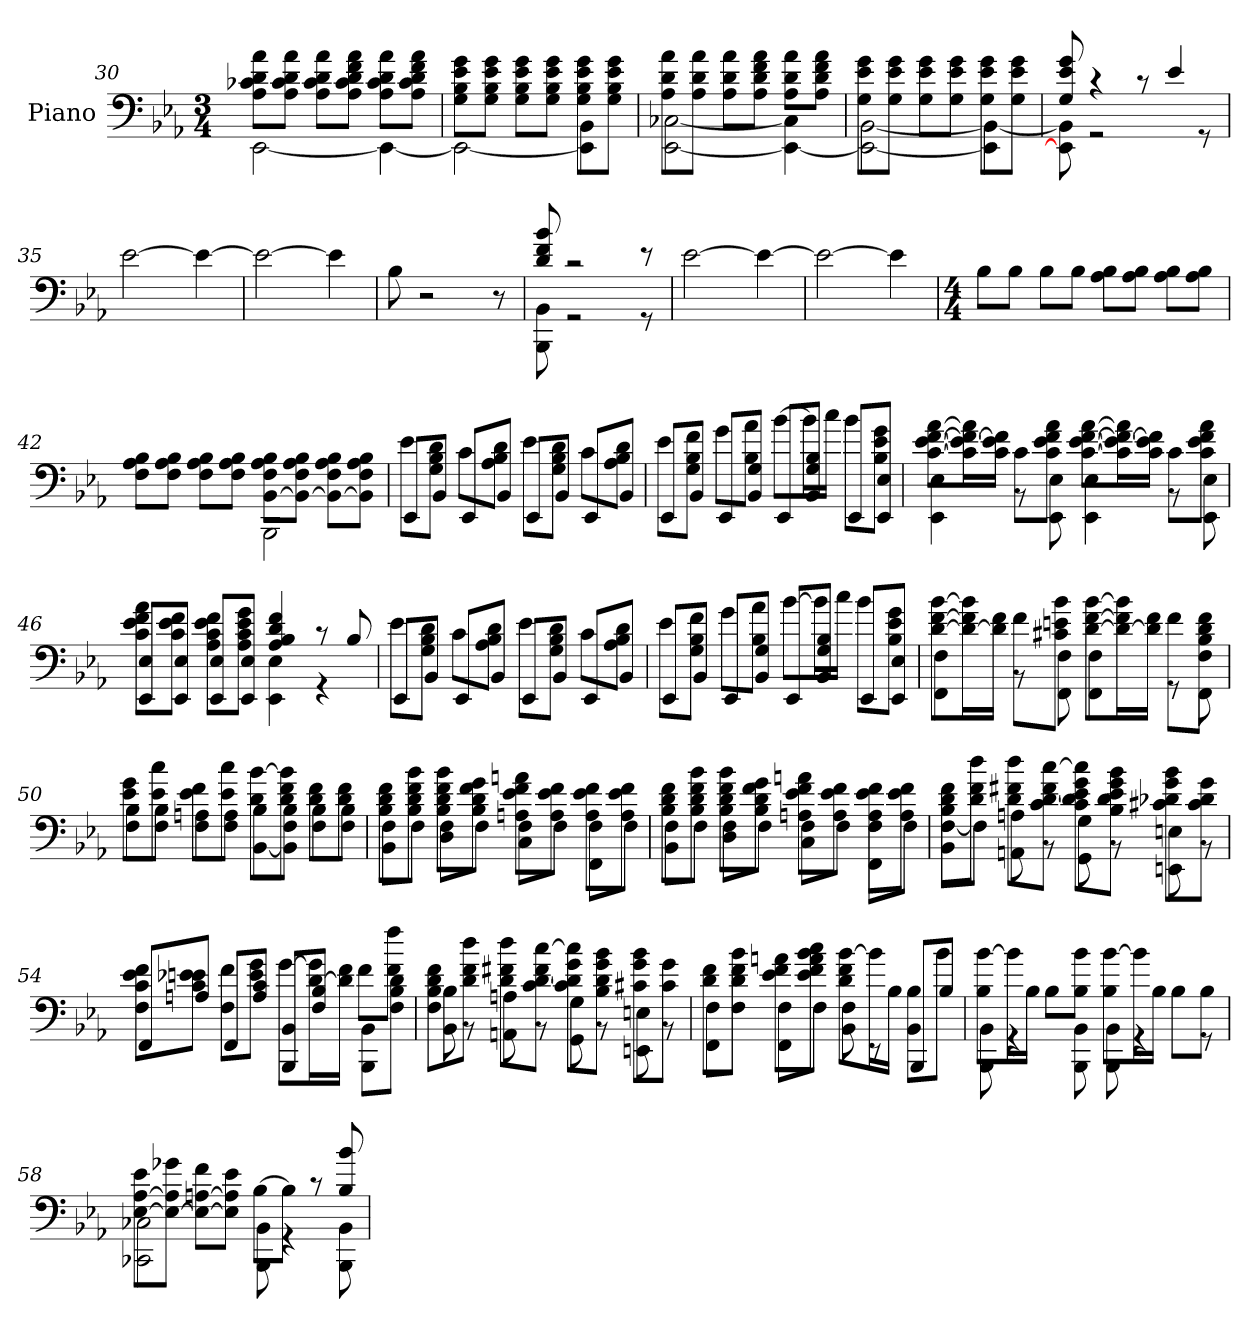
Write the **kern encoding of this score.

**kern
*part1
*staff1
*I"Piano
*clefF4
*k[b-e-a-]
*M3/4
=30
*^
8d\ 8A-\ 8c-\ 8a-\L	[2EE-
8d\ 8c-\ 8a-\ 8A-\J	.
8d\ 8c-\ 8a-\ 8A-\L	.
8d\ 8c-\ 8a-\ 8f\ 8A-\J	.
8d\ 8c-\ 8a-\ 8A-\L	4EE-_
8d\ 8c-\ 8a-\ 8f\ 8A-\J	.
=31	=31
8B-\ 8G\ 8e-\ 8g\L	2EE-_
8B-\ 8e-\ 8g\ 8G\J	.
8B-\ 8e-\ 8g\ 8G\L	.
8B-\ 8e-\ 8g\ 8G\J	.
8B-\ 8e-\ 8g\ 8G\L	4BB- 4EE-]
8B-\ 8e-\ 8g\ 8G\J	.
=32	=32
8d\ 8A-\ 8a-\L	[2EE- [2C-
8d\ 8A-\ 8a-\J	.
8d\ 8A-\ 8a-\L	.
8d\ 8A-\ 8a-\ 8f\J	.
8d\ 8A-\ 8a-\L	4EE-_ 4C-]
8d\ 8A-\ 8a-\ 8f\J	.
=33	=33
8e-\ 8g\ 8G\L	[2BB- 2EE-_
8e-\ 8g\ 8G\J	.
8e-\ 8g\ 8G\L	.
8e-\ 8g\ 8G\J	.
8e-\ 8g\ 8G\L	4BB-_ 4EE-]
8e-\ 8g\ 8G\J	.
=34	=34
8e- 8G 8g	8BB-] 8EE-]
4r	2r
8r	.
4e-	.
.	8r
*v	*v
=35
[2e-
4e-_
=36
2e-_
4e-]
=37
8B-
2r
8r
=38
*^
8b- 8d 8f	8BB- 8BBB-
2r	2r
8r	8r
*v	*v
=39
[2e-
4e-_
=40
2e-_
4e-]
=41
*M4/4
8B-\L
8B-\J
8B-\L
8B-\J
8B-\ 8A-\L
8B-\ 8A-\J
8B-\ 8A-\L
8B-\ 8A-\J
=42
*^
8B-\ 8A-\ 8F\L	2ryy
8B-\ 8A-\ 8F\J	.
8B-\ 8A-\ 8F\L	.
8B-\ 8A-\ 8F\J	.
8B-\ 8A-\ [8BB-\ 8F\L	2BBB-
8B-\ 8A-\ 8BB-_\ 8F\J	.
8B-\ 8A-\ 8BB-_\ 8F\L	.
8B-\ 8A-\ 8BB-]\ 8F\J	.
=43	=43
8e-\L	8EE-/L
8d\ 8B-\ 8G\J	8BB-/J
8c\L	8EE-/L
8d\ 8B-\ 8A-\J	8BB-/J
8e-\L	8EE-/L
8d\ 8B-\ 8G\J	8BB-/J
8c\L	8EE-/L
8d\ 8B-\ 8A-\J	8BB-/J
=44	=44
8e-\L	8EE-/L
8f\ 8G\ 8B-\J	8BB-/J
8g\L	8EE-/L
8a-\ 8B-\J	8G/ 8BB-/J
[8b-\L	8EE-/L
16b-\L]	8B-/ 8G/ 8BB-/J
16cc\JJ	.
8b-\L	8EE-/L
8g\ 8e-\ 8B-\J	8EE-/ 8E-/J
=45	=45
[8a-\ [8f\ [8e-\ [8c\L	4EE- 4E-
16a-]\ 16f_\ 16e-_\ 16c]\L	.
16f]\ 16c\ 16e-]\JJ	.
8c\L	8r
8a-\ 8e-\ 8c\ 8f\J	8EE- 8E-
[8a-\ [8e-\ [8f\ [8c\L	4EE- 4E-
16a-]\ 16e-_\ 16f_\ 16c]\L	.
16c\ 16e-]\ 16f]\JJ	.
8c\L	8r
8a-\ 8e-\ 8f\ 8c\J	8E- 8EE-
=46	=46
8a-\ 8f\ 8c\ 8e-\L	8E-/ 8EE-/L
8c\ 8f\ 8e-\J	8E-/ 8EE-/J
8f\ 8e-\ 8A-\ 8c\L	8E-/ 8EE-/L
8g\ 8e-\ 8A-\ 8c\J	8E-/ 8EE-/J
4f 4d 4A- 4B-	4E- 4EE-
8r	4r
8B-	.
=47	=47
8e-\L	8EE-/L
8d\ 8B-\ 8G\J	8BB-/J
8c\L	8EE-/L
8d\ 8A-\ 8B-\J	8BB-/J
8e-\L	8EE-/L
8d\ 8G\ 8B-\J	8BB-/J
8c\L	8EE-/L
8d\ 8B-\ 8A-\J	8BB-/J
=48	=48
8e-\L	8EE-/L
8f\ 8B-\ 8G\J	8BB-/J
8g\L	8EE-/L
8a-\ 8B-\J	8G/ 8BB-/J
[8b-\L	8EE-/L
16b-\L]	8G/ 8B-/ 8BB-/J
16cc\JJ	.
8b-\L	8EE-/L
8g\ 8B-\ 8e-\J	8EE-/ 8E-/J
=49	=49
[8b-\ [8d\ [8f\L	4F 4FF
16b-]\ 16d_\ 16f]\L	.
16d]\ 16f\JJ	.
8f\L	8r
8b-\ 8c#\ 8e\J	8FF 8F
[8b-\ [8d\ [8f\L	4FF 4F
16b-]\ 16d_\ 16f]\L	.
16f\ 16d]\JJ	.
8f\L	8r
8f\ 8F\ 8B-\ 8d\J	8FF
=50	=50
8g\ 8e-\L	8F\ 8B-\L
8cc\ 8e-\J	8F\ 8B-\J
8f\ 8e-\L	8F\ 8A\L
8cc\ 8e-\J	8F\ 8A\J
8d\ [8b-\L	8B-\ [8BB-\L
8b-]\ 8d\ 8f\J	8BB-]\ 8B-\ 8F\J
8d\ 8f\L	8B-\ 8F\L
8d\ 8f\J	8B-\ 8F\J
=51	=51
8f\ 8B-\ 8d\L	8F\ 8BB-\L
8b-\ 8f\ 8B-\ 8d\J	8F\J
8b-\ 8f\ 8B-\ 8d\L	8F\ 8D\L
8g\ 8f\ 8B-\ 8d\J	8F\J
8a\ 8f\ 8A\ 8e-\L	8F\ 8C\L
8f\ 8A\ 8e-\J	8F\J
8f\ 8A\ 8e-\L	8F\ 8FF\L
8f\ 8A\ 8e-\J	8F\J
=52	=52
8d\ 8B-\ 8f\L	8F\ 8BB-\L
8d\ 8B-\ 8f\ 8b-\J	8F\J
8d\ 8B-\ 8f\ 8b-\L	8F\ 8D\L
8d\ 8B-\ 8f\ 8g\J	8F\J
8e-\ 8A\ 8f\ 8a\L	8F\ 8C\L
8e-\ 8A\ 8f\J	8F\J
8e-\ 8A\ 8f\ 8F\L	8F\ 8FF\L
8e-\ 8A\ 8f\J	8F\J
=53	=53
8d\ 8B-\ 8f\ 8F\L	8BB-\ [8F\L
8f\ 8d\ 8dd\J	8F\J]
8f#\ 8d\ 8dd\L	8AA 8A
8f#\ 8d\ [8cc\ [8c\J	8r
8g\ 8d\ 8cc]\ 8e-\ 8c]\L	8G 8GG
8g\ 8d\ 8b-\ 8e-\ 8B-\J	8r
8g\ 8c#\ 8b-\ 8d-\L	8E 8EE
8g\ 8c#\ 8d-\J	8r
=54	=54
8f\ 8c\ 8F\ 8e-\L	8FF/L
8e\ 8e-\ 8c\J	8A/J
8f\ 8F\L	8FF/L
8g\ 8e-\J	8c/ 8A/J
[8g\L	8BBB-/ 8BB-/L
[16d\ 16g]\L	8F/ 8B-/J
16f\ 16d]\JJ	.
8f\L	8BB-\ 8BBB-\L
8f\ 8ff\J	8F\ 8d\ 8B-\J
=55	=55
8f\ 8d\ 8F\ 8B-\L	8B- 8BB-
8dd\ 8d\ 8f\J	8r
8dd\ 8d\ 8f#\L	8A 8AA
[8cc\ 8d\ 8f#\ [8c\J	8r
8cc]\ 8d\ 8g\ 8c]\L	8G 8GG
8b-\ 8d\ 8g\ 8B-\J	8r
8b-\ 8c#\ 8g\L	8EE 8E
8g\ 8c#\J	8r
=56	=56
8f\ 8d\L	8FF\ 8F\L
8f\ 8b-\ 8d\J	8F\ 8f\ 8d\J
8a\ 8f\ 8e-\L	8F\ 8FF\L
8a\ 8b-\ 8f\ 8cc\ 8e-\J	8F\J
[8b-\ 8f\ 8d\L	8F 8BB-
16b-\L]	8r
16B-\JJ	.
8B-\ 8BB-\L	8BBB-/L
8b-\J	8B-/J
=57	=57
[8b-\ 8B-\L	8BBB- 8BB-
16b-\L]	4r
16B-\JJ	.
8B-\L	.
8b-\ 8B-\J	8BBB- 8BB-
8B-\ [8b-\L	8BBB- 8BB-
16b-\L]	4r
16B-\JJ	.
8B-\L	.
8B-\J	8r
=58	=58
8e-\ [8A-\ [8E-\L	2C- 2CC-
8g-\ 8A-]\ 8E-_\J	.
8f\ [8A\ 8E-_\L	.
8e-\ 8A]\ 8E-]\J	.
[8B-\L	8BB- 8BBB-
8B-\J]	4r
8r	.
8b- 8B-	8BB- 8BBB-
*v	*v
=
*-
